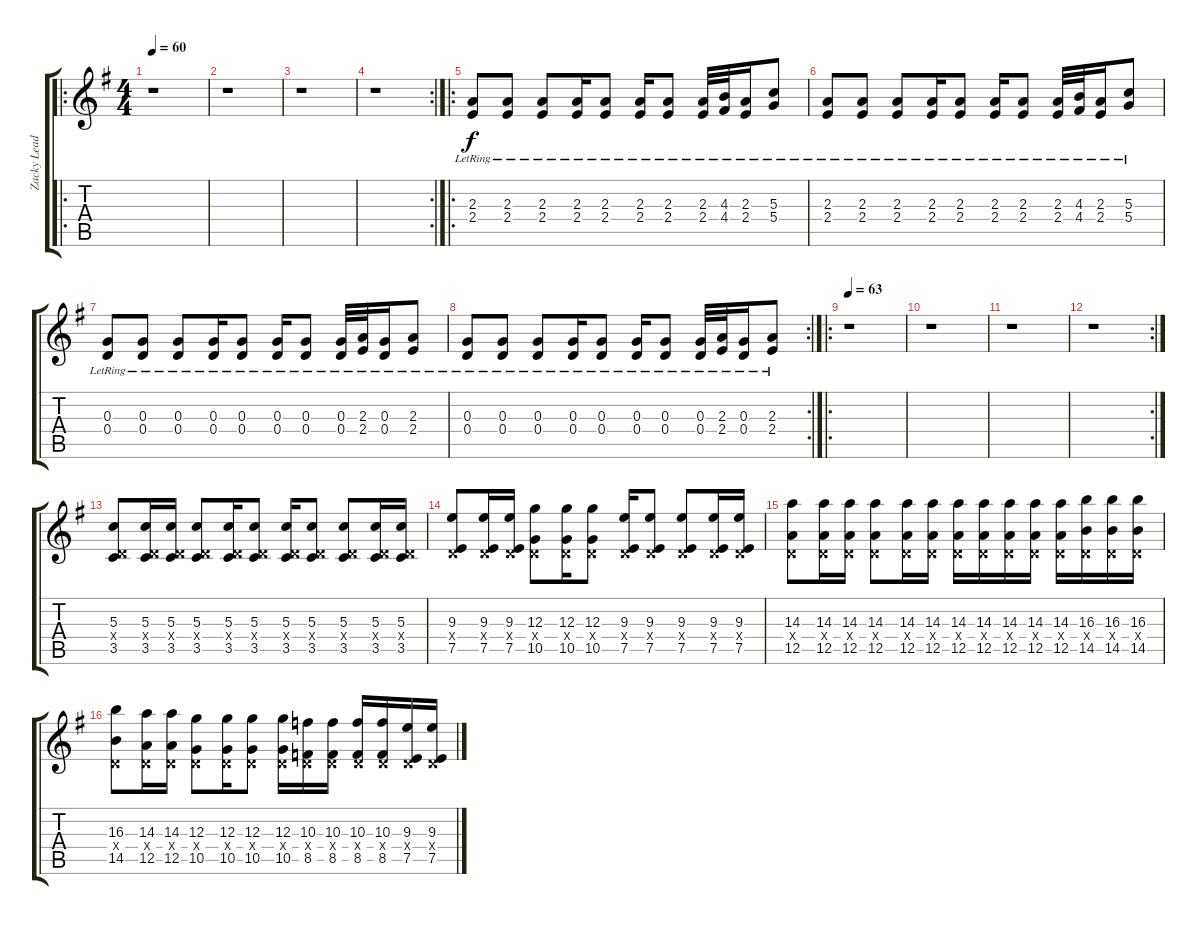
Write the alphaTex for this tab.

\track ("Zacky Lead" "Zacky Lead") {instrument distortionguitar}
\staff {score tabs}
\tuning (E4 B3 G3 D3 A2 D2) {hide}
\ro
\ts (4 4)
\tempo 60
\clef g2
\ks g
r.1{dy f instrument distortionguitar} |
r.1 |
r.1 |
\rc 2
r.1 |
\ro
(2.3{lr} 2.4).8{volume 16 balance 16 instrument electricguitarjazz} (2.3{lr} 2.4).8 (2.3{lr} 2.4).8 (2.3{lr} 2.4).16 (2.3{lr} 2.4).8 (2.3{lr} 2.4).16 (2.3{lr} 2.4).8 (2.3{lr} 2.4).32 (4.3{lr} 4.4).32 (2.3{lr} 2.4).16 (5.3{lr} 5.4).8 |
(2.3{lr} 2.4).8 (2.3{lr} 2.4).8 (2.3{lr} 2.4).8 (2.3{lr} 2.4).16 (2.3{lr} 2.4).8 (2.3{lr} 2.4).16 (2.3{lr} 2.4).8 (2.3{lr} 2.4).32 (4.3{lr} 4.4).32 (2.3{lr} 2.4).16 (5.3{lr} 5.4).8 |
(0.3{lr} 0.4).8 (0.3{lr} 0.4).8 (0.3{lr} 0.4).8 (0.3{lr} 0.4).16 (0.3{lr} 0.4).8 (0.3{lr} 0.4).16 (0.3{lr} 0.4).8 (0.3{lr} 0.4).32 (2.3{lr} 2.4).32 (0.3{lr} 0.4).16 (2.3{lr} 2.4).8 |
\rc 2
(0.3{lr} 0.4).8 (0.3{lr} 0.4).8 (0.3{lr} 0.4).8 (0.3{lr} 0.4).16 (0.3{lr} 0.4).8 (0.3{lr} 0.4).16 (0.3{lr} 0.4).8 (0.3{lr} 0.4).32 (2.3{lr} 2.4).32 (0.3{lr} 0.4).16 (2.3{lr} 2.4).8 |
\ro
\tempo 63
r.1 |
r.1 |
r.1 |
\rc 2
r.1 |
(5.3 0.4{x} 3.5).8{volume 13 balance 13 instrument distortionguitar} (5.3 0.4{x} 3.5).16 (5.3 0.4{x} 3.5).16 (5.3 0.4{x} 3.5).8 (5.3 0.4{x} 3.5).16 (5.3 0.4{x} 3.5).8 (5.3 0.4{x} 3.5).16 (5.3 0.4{x} 3.5).8 (5.3 0.4{x} 3.5).8 (5.3 0.4{x} 3.5).16 (5.3 0.4{x} 3.5).16 |
(9.3 0.4{x} 7.5).8 (9.3 0.4{x} 7.5).16 (9.3 0.4{x} 7.5).16 (12.3 0.4{x} 10.5).8 (12.3 0.4{x} 10.5).16 (12.3 0.4{x} 10.5).8 (9.3 0.4{x} 7.5).16 (9.3 0.4{x} 7.5).8 (9.3 0.4{x} 7.5).8 (9.3 0.4{x} 7.5).16 (9.3 0.4{x} 7.5).16 |
(14.3 0.4{x} 12.5).8 (14.3 0.4{x} 12.5).16 (14.3 0.4{x} 12.5).16 (14.3 0.4{x} 12.5).8 (14.3 0.4{x} 12.5).16 (14.3 0.4{x} 12.5).16 (14.3 0.4{x} 12.5).16 (14.3 0.4{x} 12.5).16 (14.3 0.4{x} 12.5).16 (14.3 0.4{x} 12.5).16 (14.3 0.4{x} 12.5).16 (16.3 0.4{x} 14.5).16 (16.3 0.4{x} 14.5).16 (16.3 0.4{x} 14.5).16 |
(16.3 0.4{x} 14.5).8 (14.3 0.4{x} 12.5).16 (14.3 0.4{x} 12.5).16 (12.3 0.4{x} 10.5).8 (12.3 0.4{x} 10.5).16 (12.3 0.4{x} 10.5).8 (12.3 0.4{x} 10.5).16 (10.3 0.4{x} 8.5).16 (10.3 0.4{x} 8.5).16 (10.3 0.4{x} 8.5).16 (10.3 0.4{x} 8.5).16 (9.3 0.4{x} 7.5).16 (9.3 0.4{x} 7.5).16
